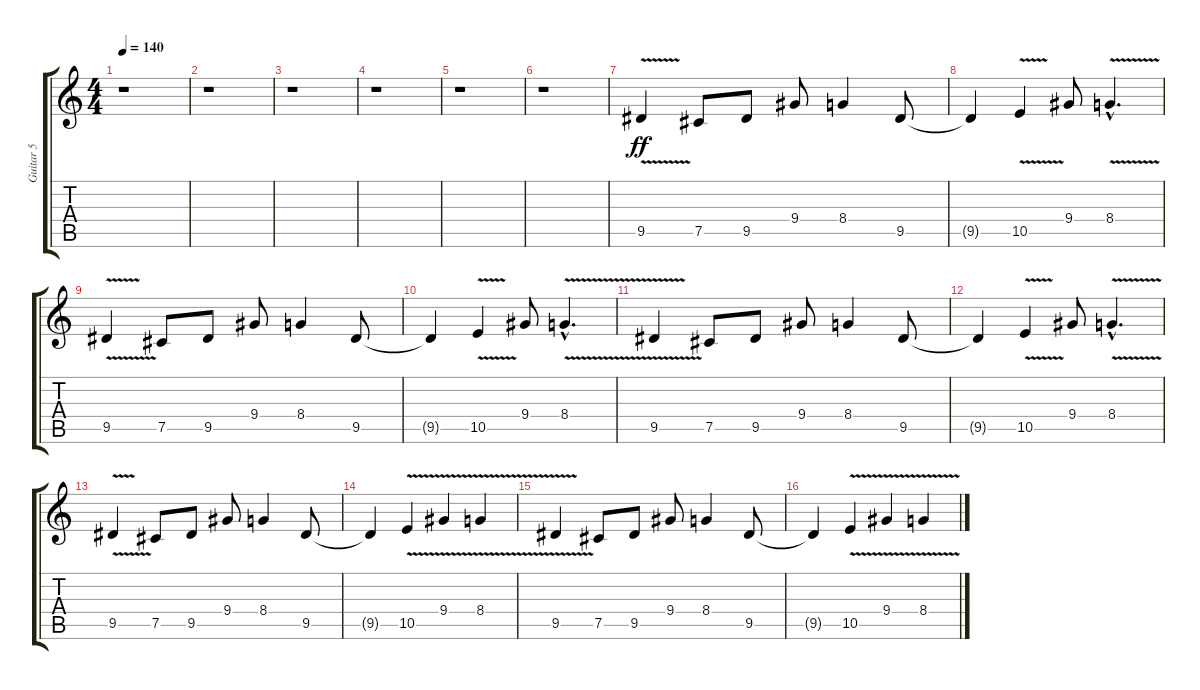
\track ("Guitar 5" "Guitar 5") {instrument distortionguitar}
\staff {score tabs}
\tuning (Db4 Ab3 E3 B2 Gb2 Db2) {hide}
\ts (4 4)
\tempo 140
\clef g2
\ks c
r.1{dy ff} |
r.1 |
r.1 |
r.1 |
r.1 |
r.1 |
9.5{v}.4 7.5.8 9.5.8 9.4.8 8.4.4 9.5.8 |
9.5{t}.4 10.5{v}.4 9.4.8 8.4{v hac}.4{d} |
9.5{v}.4 7.5.8 9.5.8 9.4.8 8.4.4 9.5.8 |
9.5{t}.4 10.5{v}.4 9.4.8 8.4{v hac}.4{d} |
9.5{v}.4 7.5.8 9.5.8 9.4.8 8.4.4 9.5.8 |
9.5{t}.4 10.5{v}.4 9.4.8 8.4{v hac}.4{d} |
9.5{v}.4 7.5.8 9.5.8 9.4.8 8.4.4 9.5.8 |
9.5{t}.4 10.5{v}.4 9.4{v}.4 8.4{v}.4 |
9.5{v}.4 7.5.8 9.5.8 9.4.8 8.4.4 9.5.8 |
9.5{t}.4 10.5{v}.4 9.4{v}.4 8.4{v}.4
